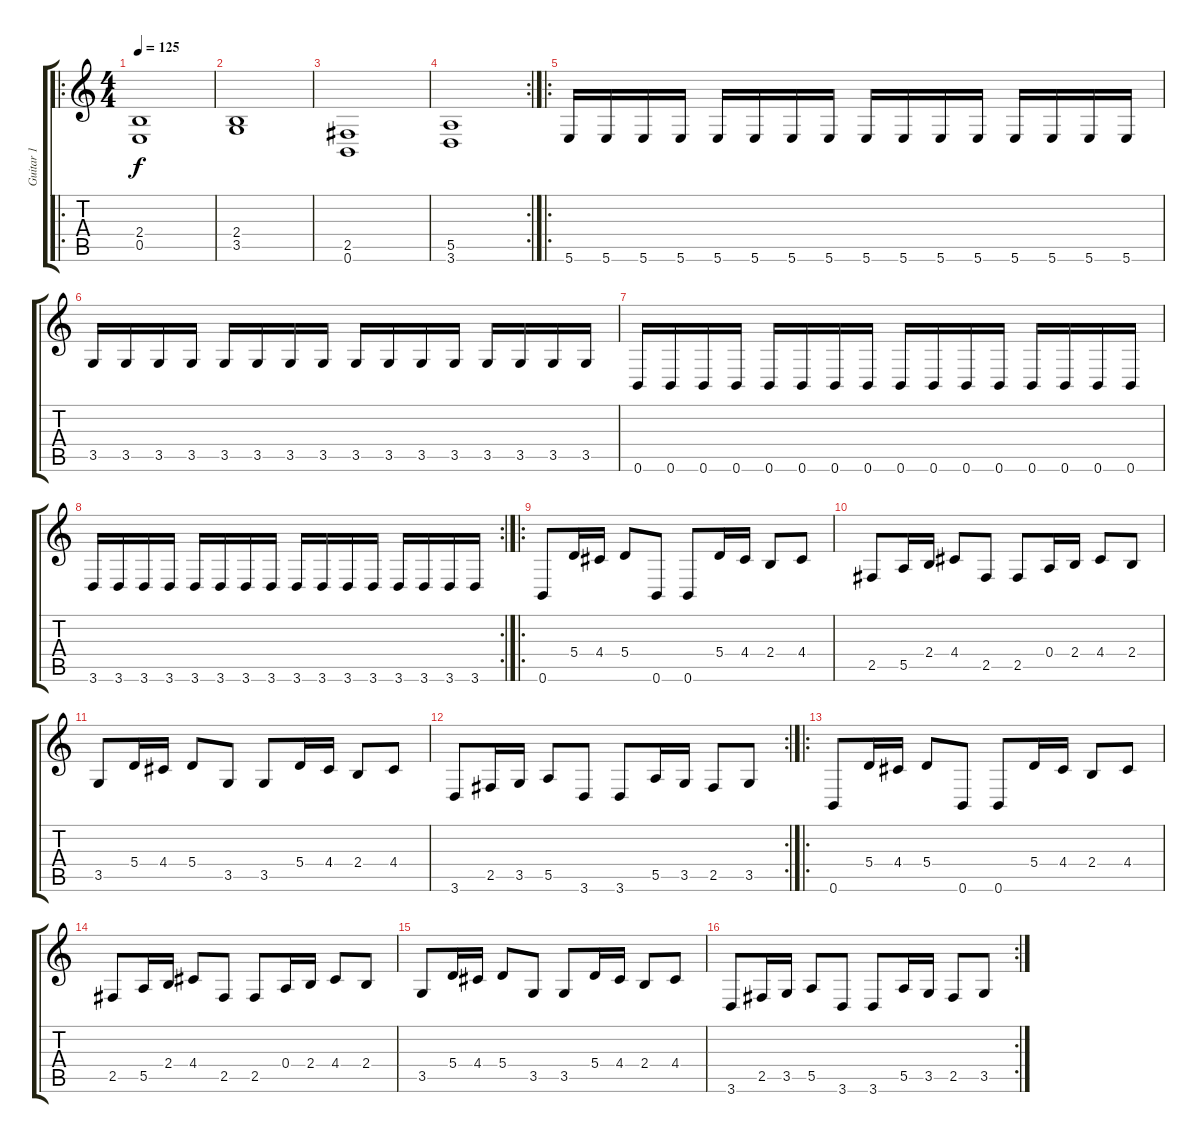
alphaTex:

\track ("Guitar 1" "Guitar 1") {instrument distortionguitar}
\staff {score tabs}
\tuning (B3 Gb3 D3 A2 E2 B1) {hide}
\ro
\ts (4 4)
\tempo 125
\clef g2
\ks c
(2.4 0.5).1{dy f} |
(2.4 3.5).1 |
(2.5 0.6).1 |
\rc 2
(5.5 3.6).1 |
\ro
5.6.16 5.6.16 5.6.16 5.6.16 5.6.16 5.6.16 5.6.16 5.6.16 5.6.16 5.6.16 5.6.16 5.6.16 5.6.16 5.6.16 5.6.16 5.6.16 |
3.5.16 3.5.16 3.5.16 3.5.16 3.5.16 3.5.16 3.5.16 3.5.16 3.5.16 3.5.16 3.5.16 3.5.16 3.5.16 3.5.16 3.5.16 3.5.16 |
0.6.16 0.6.16 0.6.16 0.6.16 0.6.16 0.6.16 0.6.16 0.6.16 0.6.16 0.6.16 0.6.16 0.6.16 0.6.16 0.6.16 0.6.16 0.6.16 |
\rc 2
3.6.16 3.6.16 3.6.16 3.6.16 3.6.16 3.6.16 3.6.16 3.6.16 3.6.16 3.6.16 3.6.16 3.6.16 3.6.16 3.6.16 3.6.16 3.6.16 |
\ro
0.6.8 5.4.16 4.4.16 5.4.8 0.6.8 0.6.8 5.4.16 4.4.16 2.4.8 4.4.8 |
2.5.8 5.5.16 2.4.16 4.4.8 2.5.8 2.5.8 0.4.16 2.4.16 4.4.8 2.4.8 |
3.5.8 5.4.16 4.4.16 5.4.8 3.5.8 3.5.8 5.4.16 4.4.16 2.4.8 4.4.8 |
\rc 2
3.6.8 2.5.16 3.5.16 5.5.8 3.6.8 3.6.8 5.5.16 3.5.16 2.5.8 3.5.8 |
\ro
0.6.8 5.4.16 4.4.16 5.4.8 0.6.8 0.6.8 5.4.16 4.4.16 2.4.8 4.4.8 |
2.5.8 5.5.16 2.4.16 4.4.8 2.5.8 2.5.8 0.4.16 2.4.16 4.4.8 2.4.8 |
3.5.8 5.4.16 4.4.16 5.4.8 3.5.8 3.5.8 5.4.16 4.4.16 2.4.8 4.4.8 |
\rc 2
3.6.8 2.5.16 3.5.16 5.5.8 3.6.8 3.6.8 5.5.16 3.5.16 2.5.8 3.5.8
